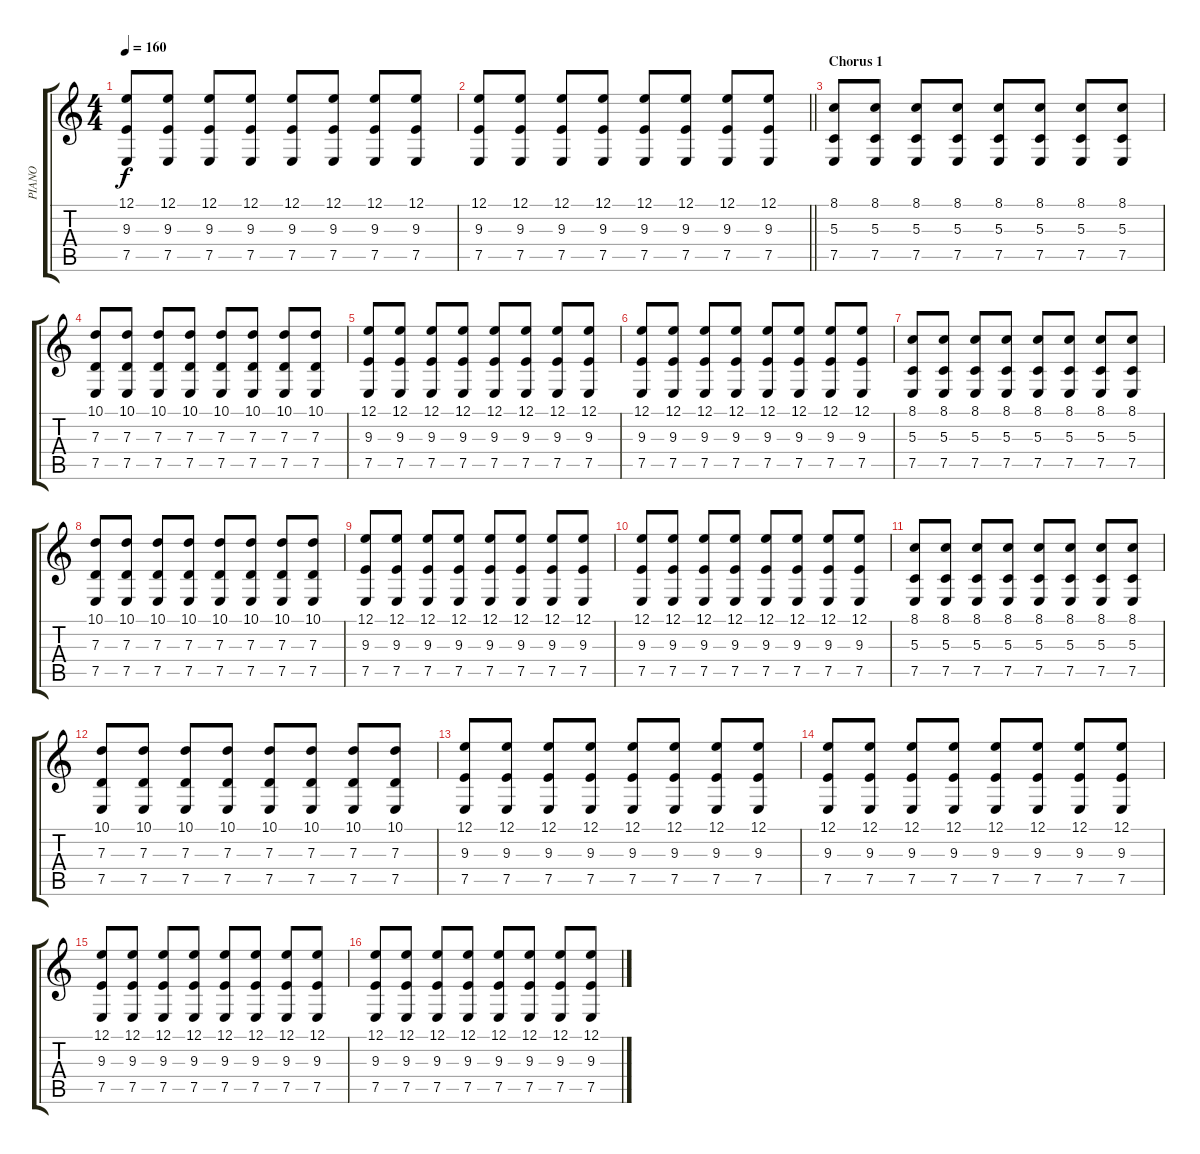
\track ("PIANO" "PIANO") {instrument honkytonkpiano}
\staff {score tabs}
\tuning (E4 B3 G3 D3 A2 E2) {hide}
\ts (4 4)
\tempo 160
\clef g2
\ks c
(12.1 9.3 7.5).8{dy f} (12.1 9.3 7.5).8 (12.1 9.3 7.5).8 (12.1 9.3 7.5).8 (12.1 9.3 7.5).8 (12.1 9.3 7.5).8 (12.1 9.3 7.5).8 (12.1 9.3 7.5).8 |
\barLineRight lightlight
(12.1 9.3 7.5).8 (12.1 9.3 7.5).8 (12.1 9.3 7.5).8 (12.1 9.3 7.5).8 (12.1 9.3 7.5).8 (12.1 9.3 7.5).8 (12.1 9.3 7.5).8 (12.1 9.3 7.5).8 |
\section ("" "Chorus 1")
(8.1 5.3 7.5).8 (8.1 5.3 7.5).8 (8.1 5.3 7.5).8 (8.1 5.3 7.5).8 (8.1 5.3 7.5).8 (8.1 5.3 7.5).8 (8.1 5.3 7.5).8 (8.1 5.3 7.5).8 |
(10.1 7.3 7.5).8 (10.1 7.3 7.5).8 (10.1 7.3 7.5).8 (10.1 7.3 7.5).8 (10.1 7.3 7.5).8 (10.1 7.3 7.5).8 (10.1 7.3 7.5).8 (10.1 7.3 7.5).8 |
(12.1 9.3 7.5).8 (12.1 9.3 7.5).8 (12.1 9.3 7.5).8 (12.1 9.3 7.5).8 (12.1 9.3 7.5).8 (12.1 9.3 7.5).8 (12.1 9.3 7.5).8 (12.1 9.3 7.5).8 |
(12.1 9.3 7.5).8 (12.1 9.3 7.5).8 (12.1 9.3 7.5).8 (12.1 9.3 7.5).8 (12.1 9.3 7.5).8 (12.1 9.3 7.5).8 (12.1 9.3 7.5).8 (12.1 9.3 7.5).8 |
(8.1 5.3 7.5).8 (8.1 5.3 7.5).8 (8.1 5.3 7.5).8 (8.1 5.3 7.5).8 (8.1 5.3 7.5).8 (8.1 5.3 7.5).8 (8.1 5.3 7.5).8 (8.1 5.3 7.5).8 |
(10.1 7.3 7.5).8 (10.1 7.3 7.5).8 (10.1 7.3 7.5).8 (10.1 7.3 7.5).8 (10.1 7.3 7.5).8 (10.1 7.3 7.5).8 (10.1 7.3 7.5).8 (10.1 7.3 7.5).8 |
(12.1 9.3 7.5).8 (12.1 9.3 7.5).8 (12.1 9.3 7.5).8 (12.1 9.3 7.5).8 (12.1 9.3 7.5).8 (12.1 9.3 7.5).8 (12.1 9.3 7.5).8 (12.1 9.3 7.5).8 |
(12.1 9.3 7.5).8 (12.1 9.3 7.5).8 (12.1 9.3 7.5).8 (12.1 9.3 7.5).8 (12.1 9.3 7.5).8 (12.1 9.3 7.5).8 (12.1 9.3 7.5).8 (12.1 9.3 7.5).8 |
(8.1 5.3 7.5).8 (8.1 5.3 7.5).8 (8.1 5.3 7.5).8 (8.1 5.3 7.5).8 (8.1 5.3 7.5).8 (8.1 5.3 7.5).8 (8.1 5.3 7.5).8 (8.1 5.3 7.5).8 |
(10.1 7.3 7.5).8 (10.1 7.3 7.5).8 (10.1 7.3 7.5).8 (10.1 7.3 7.5).8 (10.1 7.3 7.5).8 (10.1 7.3 7.5).8 (10.1 7.3 7.5).8 (10.1 7.3 7.5).8 |
(12.1 9.3 7.5).8 (12.1 9.3 7.5).8 (12.1 9.3 7.5).8 (12.1 9.3 7.5).8 (12.1 9.3 7.5).8 (12.1 9.3 7.5).8 (12.1 9.3 7.5).8 (12.1 9.3 7.5).8 |
(12.1 9.3 7.5).8 (12.1 9.3 7.5).8 (12.1 9.3 7.5).8 (12.1 9.3 7.5).8 (12.1 9.3 7.5).8 (12.1 9.3 7.5).8 (12.1 9.3 7.5).8 (12.1 9.3 7.5).8 |
(12.1 9.3 7.5).8 (12.1 9.3 7.5).8 (12.1 9.3 7.5).8 (12.1 9.3 7.5).8 (12.1 9.3 7.5).8 (12.1 9.3 7.5).8 (12.1 9.3 7.5).8 (12.1 9.3 7.5).8 |
(12.1 9.3 7.5).8 (12.1 9.3 7.5).8 (12.1 9.3 7.5).8 (12.1 9.3 7.5).8 (12.1 9.3 7.5).8 (12.1 9.3 7.5).8 (12.1 9.3 7.5).8 (12.1 9.3 7.5).8
